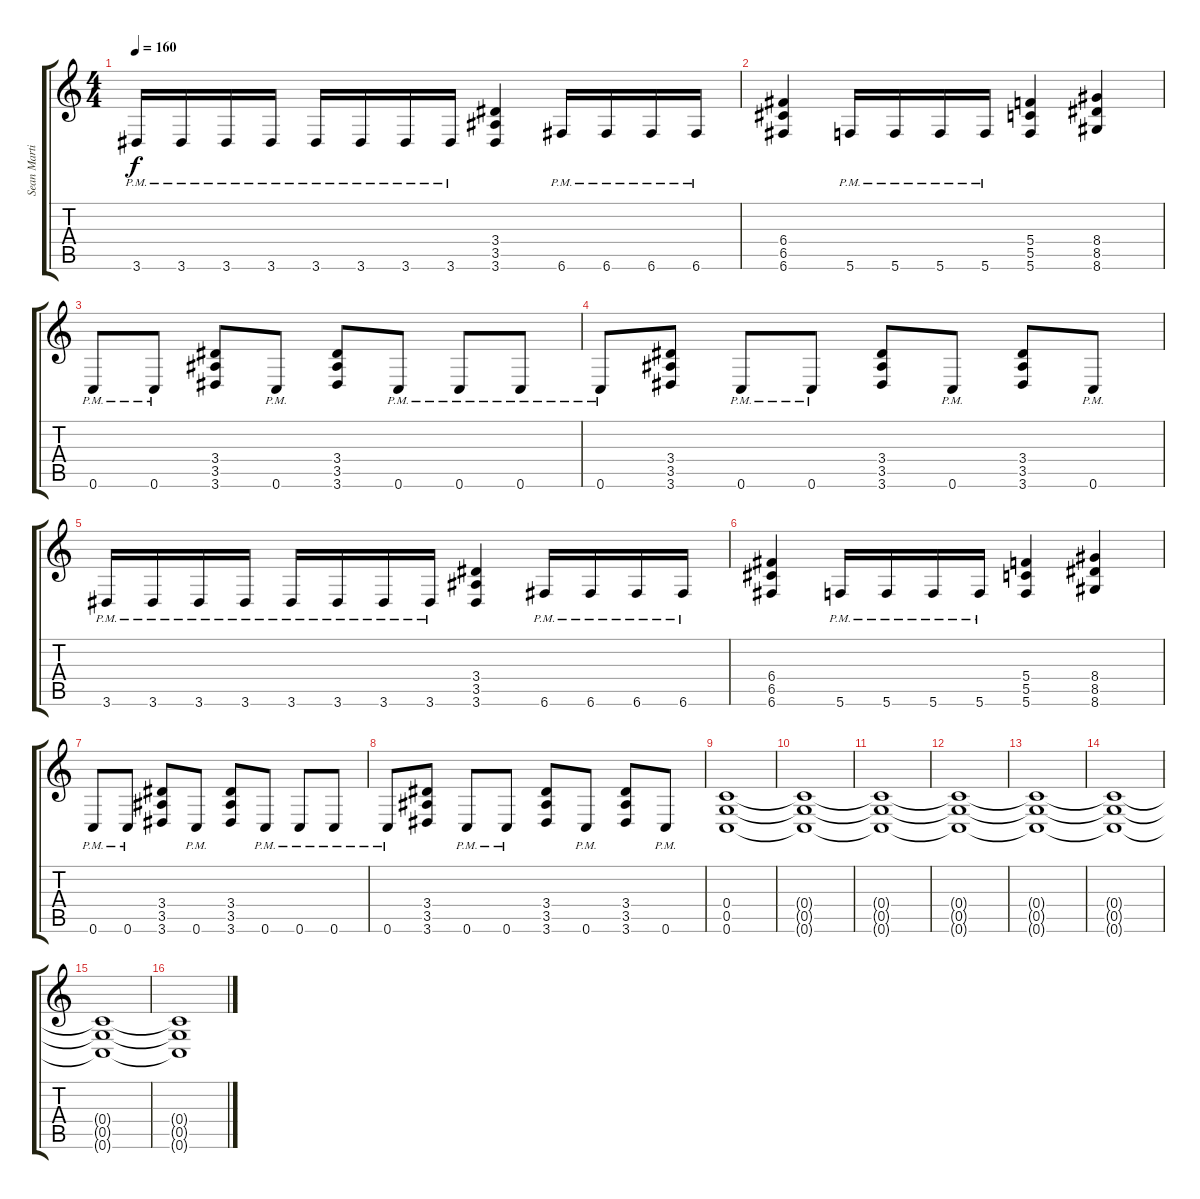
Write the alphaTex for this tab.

\track ("Sean Martin" "Sean Marti") {instrument distortionguitar}
\staff {score tabs}
\tuning (D4 A3 F3 C3 G2 C2) {hide}
\ts (4 4)
\tempo 160
\clef g2
\ks c
3.6{pm}.16{dy f} 3.6{pm}.16 3.6{pm}.16 3.6{pm}.16 3.6{pm}.16 3.6{pm}.16 3.6{pm}.16 3.6{pm}.16 (3.4 3.5 3.6).4 6.6{pm}.16 6.6{pm}.16 6.6{pm}.16 6.6{pm}.16 |
(6.4 6.5 6.6).4 5.6{pm}.16 5.6{pm}.16 5.6{pm}.16 5.6{pm}.16 (5.4 5.5 5.6).4 (8.4 8.5 8.6).4 |
0.6{pm}.8 0.6{pm}.8 (3.4 3.5 3.6).8 0.6{pm}.8 (3.4 3.5 3.6).8 0.6{pm}.8 0.6{pm}.8 0.6{pm}.8 |
0.6{pm}.8 (3.4 3.5 3.6).8 0.6{pm}.8 0.6{pm}.8 (3.4 3.5 3.6).8 0.6{pm}.8 (3.4 3.5 3.6).8 0.6{pm}.8 |
3.6{pm}.16 3.6{pm}.16 3.6{pm}.16 3.6{pm}.16 3.6{pm}.16 3.6{pm}.16 3.6{pm}.16 3.6{pm}.16 (3.4 3.5 3.6).4 6.6{pm}.16 6.6{pm}.16 6.6{pm}.16 6.6{pm}.16 |
(6.4 6.5 6.6).4 5.6{pm}.16 5.6{pm}.16 5.6{pm}.16 5.6{pm}.16 (5.4 5.5 5.6).4 (8.4 8.5 8.6).4 |
0.6{pm}.8 0.6{pm}.8 (3.4 3.5 3.6).8 0.6{pm}.8 (3.4 3.5 3.6).8 0.6{pm}.8 0.6{pm}.8 0.6{pm}.8 |
0.6{pm}.8 (3.4 3.5 3.6).8 0.6{pm}.8 0.6{pm}.8 (3.4 3.5 3.6).8 0.6{pm}.8 (3.4 3.5 3.6).8 0.6{pm}.8 |
\section ("" "")
(0.4 0.5 0.6).1 |
(0.4{t} 0.5{t} 0.6{t}).1 |
(0.4{t} 0.5{t} 0.6{t}).1 |
(0.4{t} 0.5{t} 0.6{t}).1 |
(0.4{t} 0.5{t} 0.6{t}).1 |
(0.4{t} 0.5{t} 0.6{t}).1 |
(0.4{t} 0.5{t} 0.6{t}).1 |
(0.4{t} 0.5{t} 0.6{t}).1
